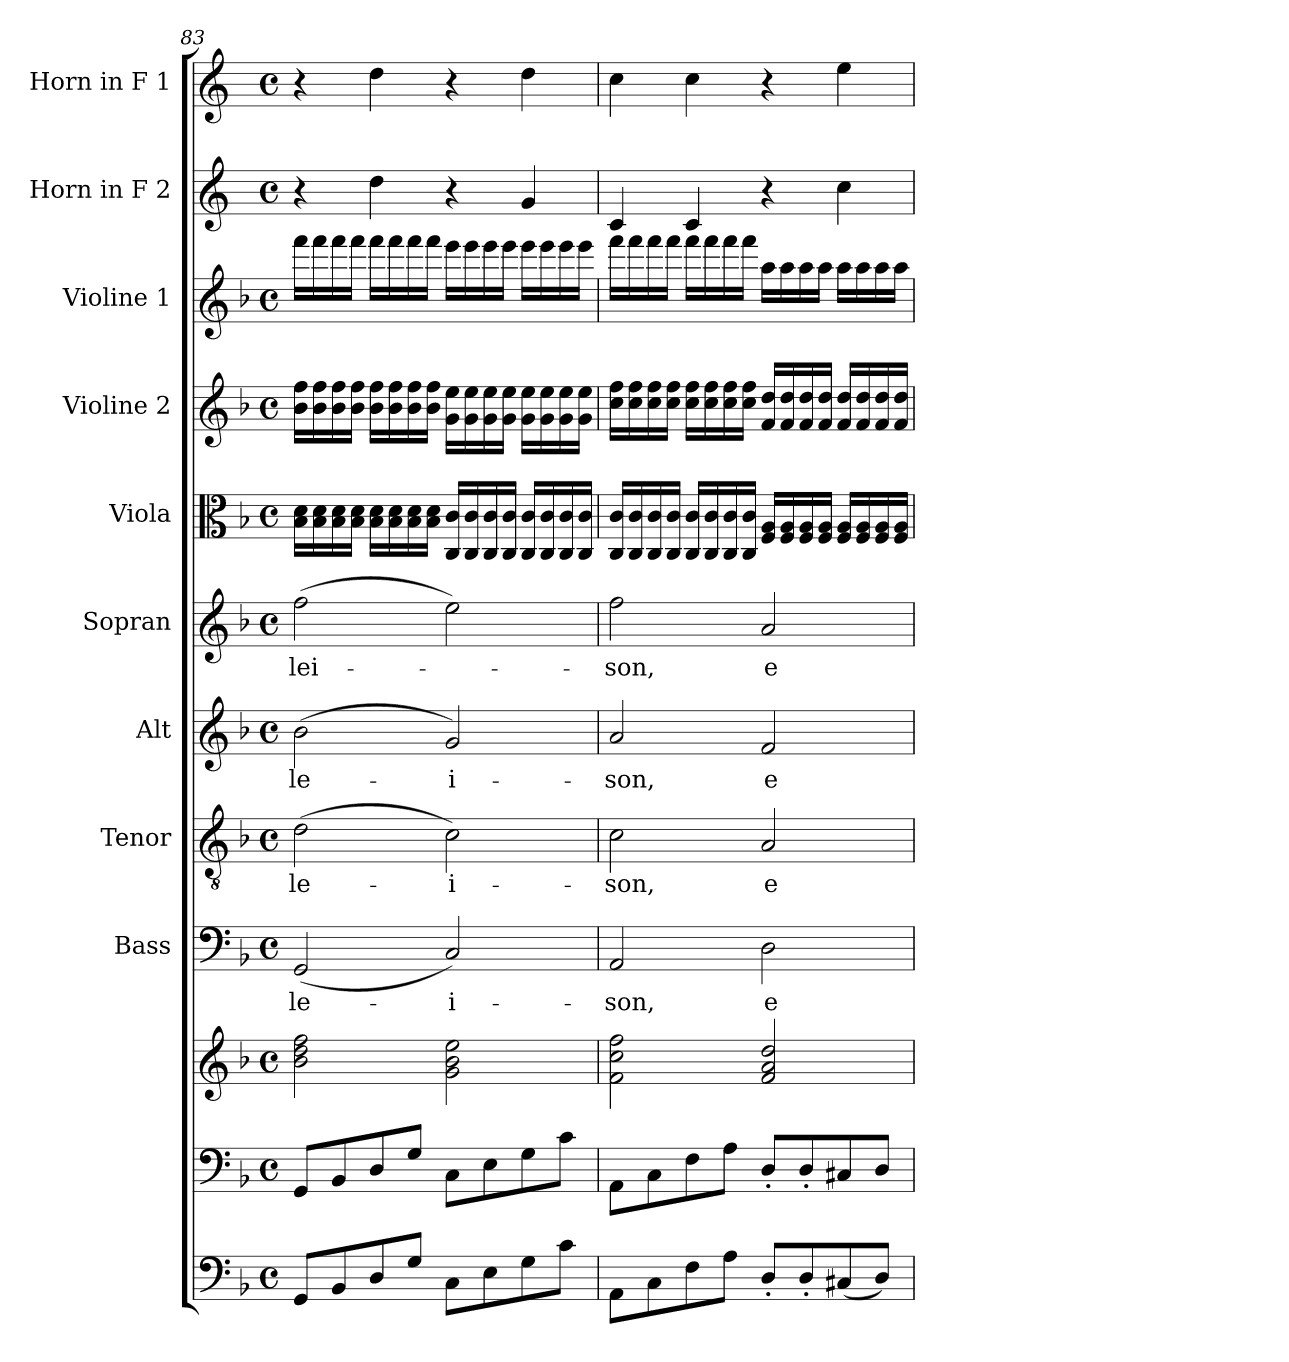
**kern	**kern	**kern	**kern	**text	**kern	**text	**kern	**text	**kern	**text	**kern	**kern	**kern	**kern	**kern
*part11	*part10	*part10	*part9	*part9	*part8	*part8	*part7	*part7	*part6	*part6	*part5	*part4	*part3	*part2	*part1
*staff12	*staff11	*staff10	*staff9	*staff9	*staff8	*staff8	*staff7	*staff7	*staff6	*staff6	*staff5	*staff4	*staff3	*staff2	*staff1
*	*	*	*I"Bass	*	*I"Tenor	*	*I"Alt	*	*I"Sopran	*	*I"Viola	*I"Violine 2	*I"Violine 1	*I"Horn in F 2	*I"Horn in F 1
*	*	*	*I'B.	*	*I'T.	*	*I'A.	*	*I'S.	*	*I'Vla.	*I'Vl. 2	*I'Vl. 1	*	*
*clefF4	*clefF4	*clefG2	*clefF4	*	*clefGv2	*	*clefG2	*	*clefG2	*	*clefC3	*clefG2	*clefG2	*clefG2	*clefG2
*ITrd7c12	*	*	*	*	*	*	*	*	*	*	*	*	*	*ITrd4c7	*ITrd4c7
*k[b-]	*k[b-]	*k[b-]	*k[b-]	*	*k[b-]	*	*k[b-]	*	*k[b-]	*	*k[b-]	*k[b-]	*k[b-]	*k[b-]	*k[b-]
*F:	*F:	*F:	*F:	*	*F:	*	*F:	*	*F:	*	*F:	*F:	*F:	*F:	*F:
*M4/4	*M4/4	*M4/4	*M4/4	*	*M4/4	*	*M4/4	*	*M4/4	*	*M4/4	*M4/4	*M4/4	*M4/4	*M4/4
*met(c)	*met(c)	*met(c)	*met(c)	*	*met(c)	*	*met(c)	*	*met(c)	*	*met(c)	*met(c)	*met(c)	*met(c)	*met(c)
=83	=83	=83	=83	=83	=83	=83	=83	=83	=83	=83	=83	=83	=83	=83	=83
!	!	!	!	!LO:LY:b	!	!LO:LY:b	!	!LO:LY:b	!	!LO:LY:b	!	!	!	!	!
8GGG/L	8GG/L	2b-\ 2dd\ 2ff\	(<2GG/	-le-	(>2d\	-le-	(>2b-\	-le-	(>2ff\	-lei-	16B-\ 16d\LL	16b-\ 16ff\LL	16fff\LL	4r	4r
.	.	.	.	.	.	.	.	.	.	.	16B-\ 16d\	16b-\ 16ff\	16fff\	.	.
8BBB-/	8BB-/	.	.	.	.	.	.	.	.	.	16B-\ 16d\	16b-\ 16ff\	16fff\	.	.
.	.	.	.	.	.	.	.	.	.	.	16B-\ 16d\JJ	16b-\ 16ff\JJ	16fff\JJ	.	.
8DD/	8D/	.	.	.	.	.	.	.	.	.	16B-\ 16d\LL	16b-\ 16ff\LL	16fff\LL	4g\	4g\
.	.	.	.	.	.	.	.	.	.	.	16B-\ 16d\	16b-\ 16ff\	16fff\	.	.
8GG/J	8G/J	.	.	.	.	.	.	.	.	.	16B-\ 16d\	16b-\ 16ff\	16fff\	.	.
.	.	.	.	.	.	.	.	.	.	.	16B-\ 16d\JJ	16b-\ 16ff\JJ	16fff\JJ	.	.
!	!	!	!	!LO:LY:b	!	!LO:LY:b	!	!LO:LY:b	!	!	!	!	!	!	!
8CC\L	8C\L	2g\ 2b-\ 2ee\	2C/)	-i-	2c\)	-i-	2g/)	-i-	2ee\)	.	16C/ 16c/LL	16g\ 16ee\LL	16eee\LL	4r	4r
.	.	.	.	.	.	.	.	.	.	.	16C/ 16c/	16g\ 16ee\	16eee\	.	.
8EE\	8E\	.	.	.	.	.	.	.	.	.	16C/ 16c/	16g\ 16ee\	16eee\	.	.
.	.	.	.	.	.	.	.	.	.	.	16C/ 16c/JJ	16g\ 16ee\JJ	16eee\JJ	.	.
8GG\	8G\	.	.	.	.	.	.	.	.	.	16C/ 16c/LL	16g\ 16ee\LL	16eee\LL	4c/	4g\
.	.	.	.	.	.	.	.	.	.	.	16C/ 16c/	16g\ 16ee\	16eee\	.	.
8C\J	8c\J	.	.	.	.	.	.	.	.	.	16C/ 16c/	16g\ 16ee\	16eee\	.	.
.	.	.	.	.	.	.	.	.	.	.	16C/ 16c/JJ	16g\ 16ee\JJ	16eee\JJ	.	.
!!LO:PB:g=z
=84	=84	=84	=84	=84	=84	=84	=84	=84	=84	=84	=84	=84	=84	=84	=84
!	!	!	!	!LO:LY:b	!	!LO:LY:b	!	!LO:LY:b	!	!LO:LY:b	!	!	!	!	!
8AAA\L	8AA\L	2f\ 2cc\ 2ff\	2AA/	-son,	2c\	-son,	2a/	-son,	2ff\	-son,	16C/ 16c/LL	16cc\ 16ff\LL	16fff\LL	4F/	4f\
.	.	.	.	.	.	.	.	.	.	.	16C/ 16c/	16cc\ 16ff\	16fff\	.	.
8CC\	8C\	.	.	.	.	.	.	.	.	.	16C/ 16c/	16cc\ 16ff\	16fff\	.	.
.	.	.	.	.	.	.	.	.	.	.	16C/ 16c/JJ	16cc\ 16ff\JJ	16fff\JJ	.	.
8FF\	8F\	.	.	.	.	.	.	.	.	.	16C/ 16c/LL	16cc\ 16ff\LL	16fff\LL	4F/	4f\
.	.	.	.	.	.	.	.	.	.	.	16C/ 16c/	16cc\ 16ff\	16fff\	.	.
8AA\J	8A\J	.	.	.	.	.	.	.	.	.	16C/ 16c/	16cc\ 16ff\	16fff\	.	.
.	.	.	.	.	.	.	.	.	.	.	16C/ 16c/JJ	16cc\ 16ff\JJ	16fff\JJ	.	.
!	!	!	!	!LO:LY:b	!	!LO:LY:b	!	!LO:LY:b	!	!LO:LY:b	!	!	!	!	!
8DD'</L	8D'</L	2f/ 2a/ 2dd/	2D\	e-	2A/	e-	2f/	e-	2a/	e-	16F/ 16A/LL	16f/ 16dd/LL	16aa\LL	4r	4r
.	.	.	.	.	.	.	.	.	.	.	16F/ 16A/	16f/ 16dd/	16aa\	.	.
8DD'</	8D'</	.	.	.	.	.	.	.	.	.	16F/ 16A/	16f/ 16dd/	16aa\	.	.
.	.	.	.	.	.	.	.	.	.	.	16F/ 16A/JJ	16f/ 16dd/JJ	16aa\JJ	.	.
(<8CC#X/	8C#X/	.	.	.	.	.	.	.	.	.	16F/ 16A/LL	16f/ 16dd/LL	16aa\LL	4f\	4a\
.	.	.	.	.	.	.	.	.	.	.	16F/ 16A/	16f/ 16dd/	16aa\	.	.
8DD/J)	8D/J	.	.	.	.	.	.	.	.	.	16F/ 16A/	16f/ 16dd/	16aa\	.	.
.	.	.	.	.	.	.	.	.	.	.	16F/ 16A/JJ	16f/ 16dd/JJ	16aa\JJ	.	.
=	=	=	=	=	=	=	=	=	=	=	=	=	=	=	=
*-	*-	*-	*-	*-	*-	*-	*-	*-	*-	*-	*-	*-	*-	*-	*-
